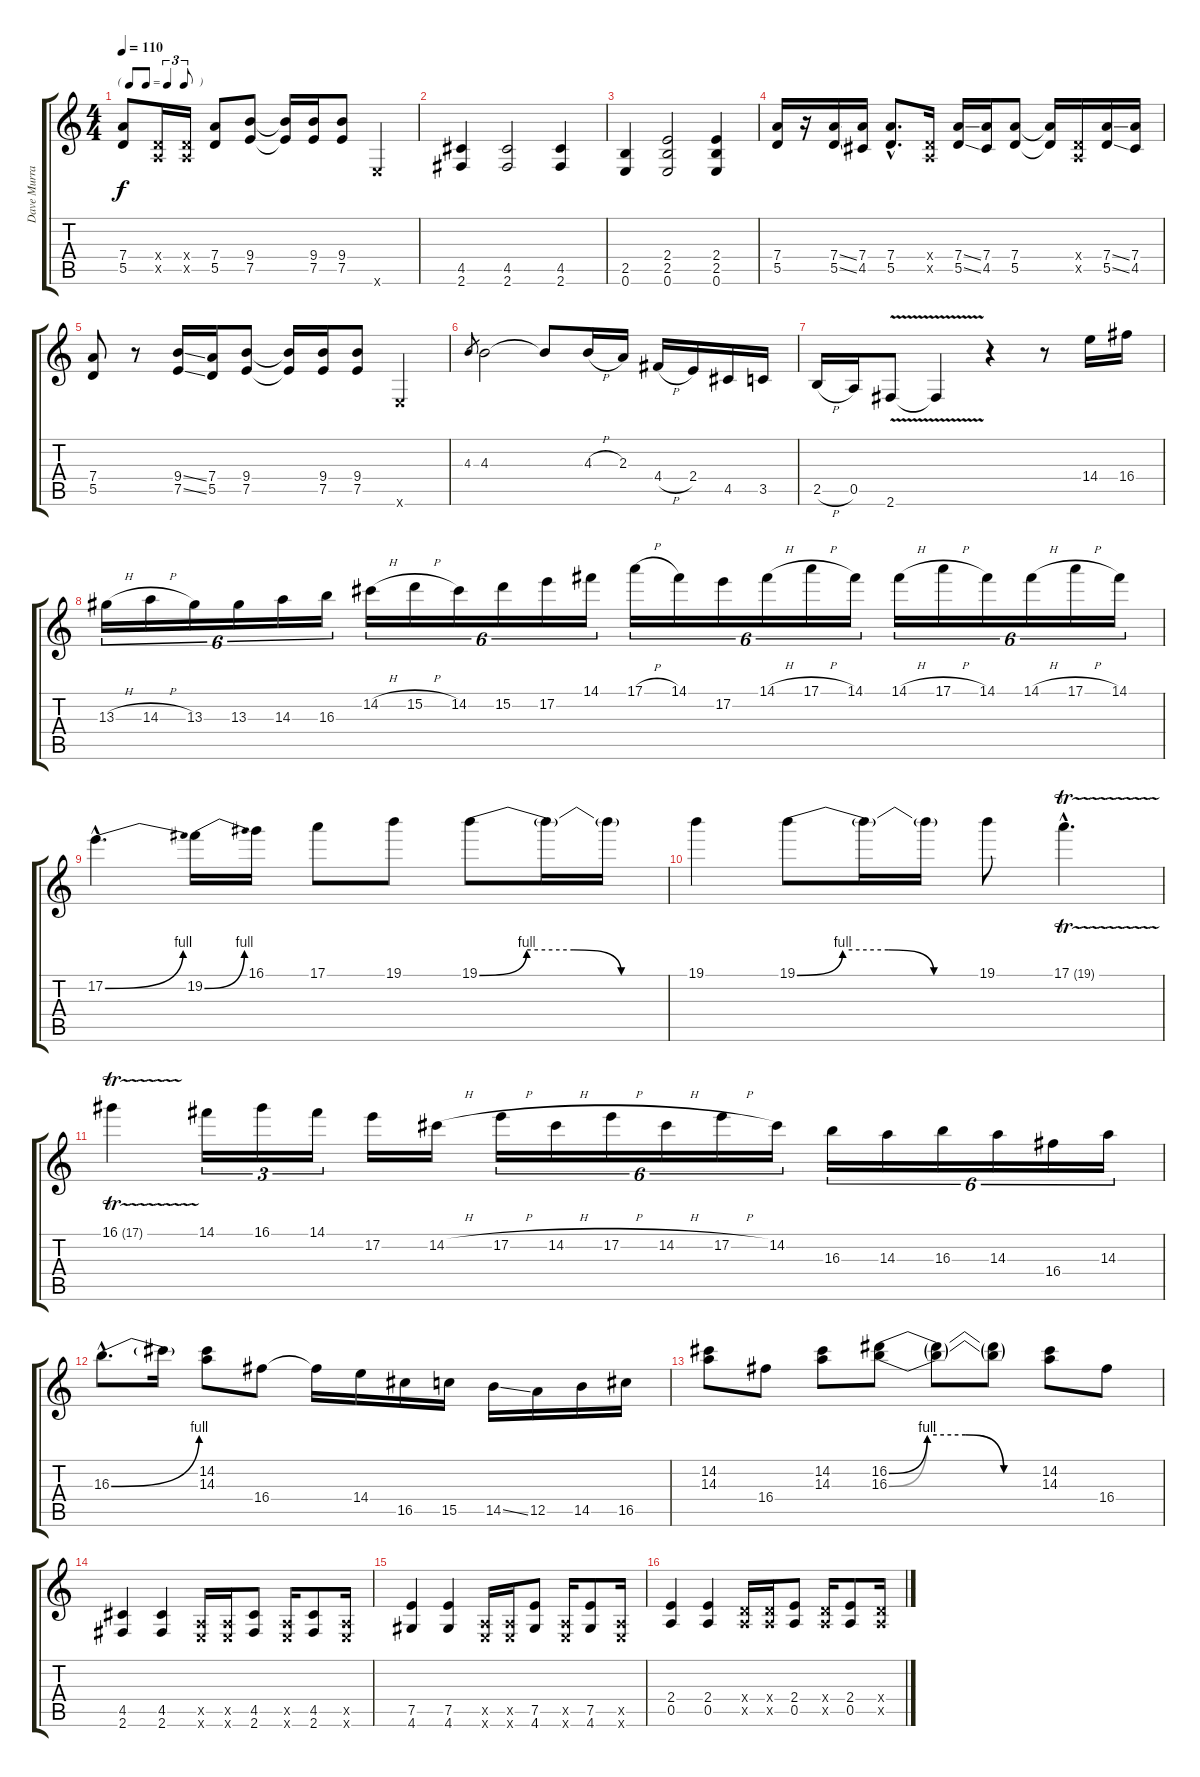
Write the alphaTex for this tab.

\track ("Dave Murray" "Dave Murra") {instrument overdrivenguitar}
\staff {score tabs}
\tuning (E4 B3 G3 D3 A2 E2) {hide}
\ts (4 4)
\tf triplet8th
\tempo 110
\clef g2
\ks c
(7.4 5.5).8{dy f} (0.4{x} 0.5{x}).16 (0.4{x} 0.5{x}).16 (7.4 5.5).8 (9.4 7.5).8 (9.4{t} 7.5{t}).16 (9.4 7.5).16 (9.4 7.5).8 0.6{x}.4 |
(4.5 2.6).4 (4.5 2.6).2 (4.5 2.6).4 |
(2.5 0.6).4 (2.4 2.5 0.6).2 (2.4 2.5 0.6).4 |
(7.4 5.5).16 r.16 (7.4{ss} 5.5{ss}).16 (7.4 4.5).16 (7.4{hac} 5.5{hac}).8{d} (0.4{x} 0.5{x}).16 (7.4{ss} 5.5{ss}).16 (7.4 4.5).16 (7.4 5.5).8 (7.4{t} 5.5{t}).16 (0.4{x} 0.5{x}).16 (7.4{ss} 5.5{ss}).16 (7.4 4.5).16 |
(7.4 5.5).8 r.8 (9.4{ss} 7.5{ss}).16 (7.4 5.5).16 (9.4 7.5).8 (9.4{t} 7.5{t}).16 (9.4 7.5).16 (9.4 7.5).8 0.6{x}.4 |
4.3.8{gr} 4.3.2{volume 16 balance 8 instrument distortionguitar} 4.3{t}.8 4.3{h}.16 2.3.16 4.4{h}.16 2.4.16 4.5.16 3.5.16 |
2.5{h}.16 0.5.16 2.6{v}.8 2.6{t}.4 r.4 r.8 14.4.16 16.4.16 |
13.3{h}.16{tu (6 4)} 14.3{h}.16{tu (6 4)} 13.3.16{tu (6 4)} 13.3.16{tu (6 4)} 14.3.16{tu (6 4)} 16.3.16{tu (6 4)} 14.2{h}.16{tu (6 4)} 15.2{h}.16{tu (6 4)} 14.2.16{tu (6 4)} 15.2.16{tu (6 4)} 17.2.16{tu (6 4)} 14.1.16{tu (6 4)} 17.1{h}.16{tu (6 4)} 14.1.16{tu (6 4)} 17.2.16{tu (6 4)} 14.1{h}.16{tu (6 4)} 17.1{h}.16{tu (6 4)} 14.1.16{tu (6 4)} 14.1{h}.16{tu (6 4)} 17.1{h}.16{tu (6 4)} 14.1.16{tu (6 4)} 14.1{h}.16{tu (6 4)} 17.1{h}.16{tu (6 4)} 14.1.16{tu (6 4)} |
17.2{be (bend 0 0 60 4) hac}.4{d} 19.2{be (bend 0 0 60 4)}.16 16.1.16 17.1.8 19.1.8 19.1{be (custom 0 0 15 4 30 4 45 0 60 0)}.8 19.1{t}.16 19.1{t}.16 |
19.1.4 19.1{be (custom 0 0 15 4 30 4 45 0 60 0)}.8 19.1{t}.16 19.1{t}.16 19.1.8 17.1{tr (19 32) hac}.4{d} |
16.1{tr (17 32)}.4 14.1.16{tu (3 2)} 16.1.16{tu (3 2)} 14.1.16{tu (3 2)} 17.2.16 14.2{h}.16 17.2{h}.16{tu (6 4)} 14.2{h}.16{tu (6 4)} 17.2{h}.16{tu (6 4)} 14.2{h}.16{tu (6 4)} 17.2{h}.16{tu (6 4)} 14.2.16{tu (6 4)} 16.3.16{tu (6 4)} 14.3.16{tu (6 4)} 16.3.16{tu (6 4)} 14.3.16{tu (6 4)} 16.4.16{tu (6 4)} 14.3.16{tu (6 4)} |
16.3{be (bend 0 0 60 4) hac}.8{d} 16.3{t}.16 (14.2 14.3).8 16.4.8 16.4{t}.16 14.4.16 16.5.16 15.5.16 14.5{ss}.16 12.5.16 14.5.16 16.5.16 |
(14.2 14.3).8 16.4.8 (14.2 14.3).8 (16.2{be (custom 0 0 15 4 30 4 45 0 60 0)} 16.3{be (custom 0 0 15 4 30 4 45 0 60 0)}).8 (16.2{t} 16.3{t}).8 (16.2{t} 16.3{t}).8 (14.2 14.3).8 16.4.8 |
(4.5 2.6).4{volume 12 balance 4 instrument overdrivenguitar} (4.5 2.6).4 (0.5{x} 0.6{x}).16 (0.5{x} 0.6{x}).16 (4.5 2.6).8 (0.5{x} 0.6{x}).16 (4.5 2.6).8 (0.5{x} 0.6{x}).16 |
(7.5 4.6).4 (7.5 4.6).4 (0.5{x} 0.6{x}).16 (0.5{x} 0.6{x}).16 (7.5 4.6).8 (0.5{x} 0.6{x}).16 (7.5 4.6).8 (0.5{x} 0.6{x}).16 |
(2.4 0.5).4 (2.4 0.5).4 (0.4{x} 0.5{x}).16 (0.4{x} 0.5{x}).16 (2.4 0.5).8 (0.4{x} 0.5{x}).16 (2.4 0.5).8 (0.4{x} 0.5{x}).16
